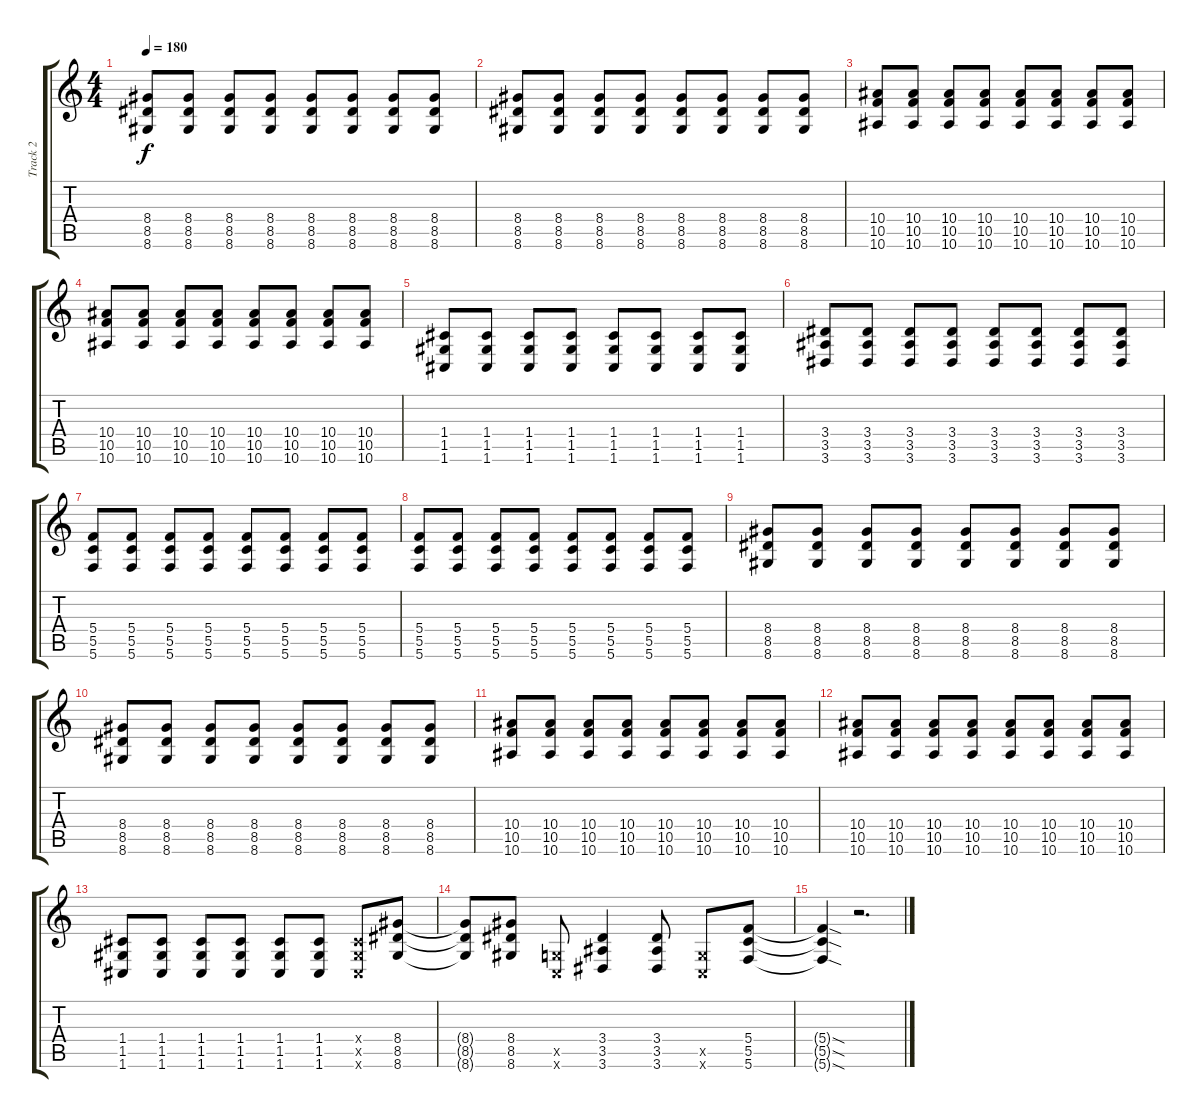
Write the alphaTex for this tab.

\track ("Track 2" "Track 2") {instrument overdrivenguitar}
\staff {score tabs}
\tuning (D4 A3 F3 C3 G2 C2) {hide}
\ts (4 4)
\tempo 180
\clef g2
\ks c
(8.4 8.5 8.6).8{dy f} (8.4 8.5 8.6).8 (8.4 8.5 8.6).8 (8.4 8.5 8.6).8 (8.4 8.5 8.6).8 (8.4 8.5 8.6).8 (8.4 8.5 8.6).8 (8.4 8.5 8.6).8 |
(8.4 8.5 8.6).8 (8.4 8.5 8.6).8 (8.4 8.5 8.6).8 (8.4 8.5 8.6).8 (8.4 8.5 8.6).8 (8.4 8.5 8.6).8 (8.4 8.5 8.6).8 (8.4 8.5 8.6).8 |
(10.4 10.5 10.6).8 (10.4 10.5 10.6).8 (10.4 10.5 10.6).8 (10.4 10.5 10.6).8 (10.4 10.5 10.6).8 (10.4 10.5 10.6).8 (10.4 10.5 10.6).8 (10.4 10.5 10.6).8 |
(10.4 10.5 10.6).8 (10.4 10.5 10.6).8 (10.4 10.5 10.6).8 (10.4 10.5 10.6).8 (10.4 10.5 10.6).8 (10.4 10.5 10.6).8 (10.4 10.5 10.6).8 (10.4 10.5 10.6).8 |
(1.4 1.5 1.6).8 (1.4 1.5 1.6).8 (1.4 1.5 1.6).8 (1.4 1.5 1.6).8 (1.4 1.5 1.6).8 (1.4 1.5 1.6).8 (1.4 1.5 1.6).8 (1.4 1.5 1.6).8 |
(3.4 3.5 3.6).8 (3.4 3.5 3.6).8 (3.4 3.5 3.6).8 (3.4 3.5 3.6).8 (3.4 3.5 3.6).8 (3.4 3.5 3.6).8 (3.4 3.5 3.6).8 (3.4 3.5 3.6).8 |
(5.4 5.5 5.6).8 (5.4 5.5 5.6).8 (5.4 5.5 5.6).8 (5.4 5.5 5.6).8 (5.4 5.5 5.6).8 (5.4 5.5 5.6).8 (5.4 5.5 5.6).8 (5.4 5.5 5.6).8 |
(5.4 5.5 5.6).8 (5.4 5.5 5.6).8 (5.4 5.5 5.6).8 (5.4 5.5 5.6).8 (5.4 5.5 5.6).8 (5.4 5.5 5.6).8 (5.4 5.5 5.6).8 (5.4 5.5 5.6).8 |
(8.4 8.5 8.6).8 (8.4 8.5 8.6).8 (8.4 8.5 8.6).8 (8.4 8.5 8.6).8 (8.4 8.5 8.6).8 (8.4 8.5 8.6).8 (8.4 8.5 8.6).8 (8.4 8.5 8.6).8 |
(8.4 8.5 8.6).8 (8.4 8.5 8.6).8 (8.4 8.5 8.6).8 (8.4 8.5 8.6).8 (8.4 8.5 8.6).8 (8.4 8.5 8.6).8 (8.4 8.5 8.6).8 (8.4 8.5 8.6).8 |
(10.4 10.5 10.6).8 (10.4 10.5 10.6).8 (10.4 10.5 10.6).8 (10.4 10.5 10.6).8 (10.4 10.5 10.6).8 (10.4 10.5 10.6).8 (10.4 10.5 10.6).8 (10.4 10.5 10.6).8 |
(10.4 10.5 10.6).8 (10.4 10.5 10.6).8 (10.4 10.5 10.6).8 (10.4 10.5 10.6).8 (10.4 10.5 10.6).8 (10.4 10.5 10.6).8 (10.4 10.5 10.6).8 (10.4 10.5 10.6).8 |
(1.4 1.5 1.6).8 (1.4 1.5 1.6).8 (1.4 1.5 1.6).8 (1.4 1.5 1.6).8 (1.4 1.5 1.6).8 (1.4 1.5 1.6).8 (1.4{x} 1.5{x} 1.6{x}).8 (8.4 8.5 8.6).8 |
(8.4{t} 8.5{t} 8.6{t}).8 (8.4 8.5 8.6).8 (0.5{x} 0.6{x}).8 (3.4 3.5 3.6).4 (3.4 3.5 3.6).8 (0.5{x} 0.6{x}).8 (5.4 5.5 5.6).8 |
(5.4{sod t} 5.5{sod t} 5.6{sod t}).4 r.2{d}
